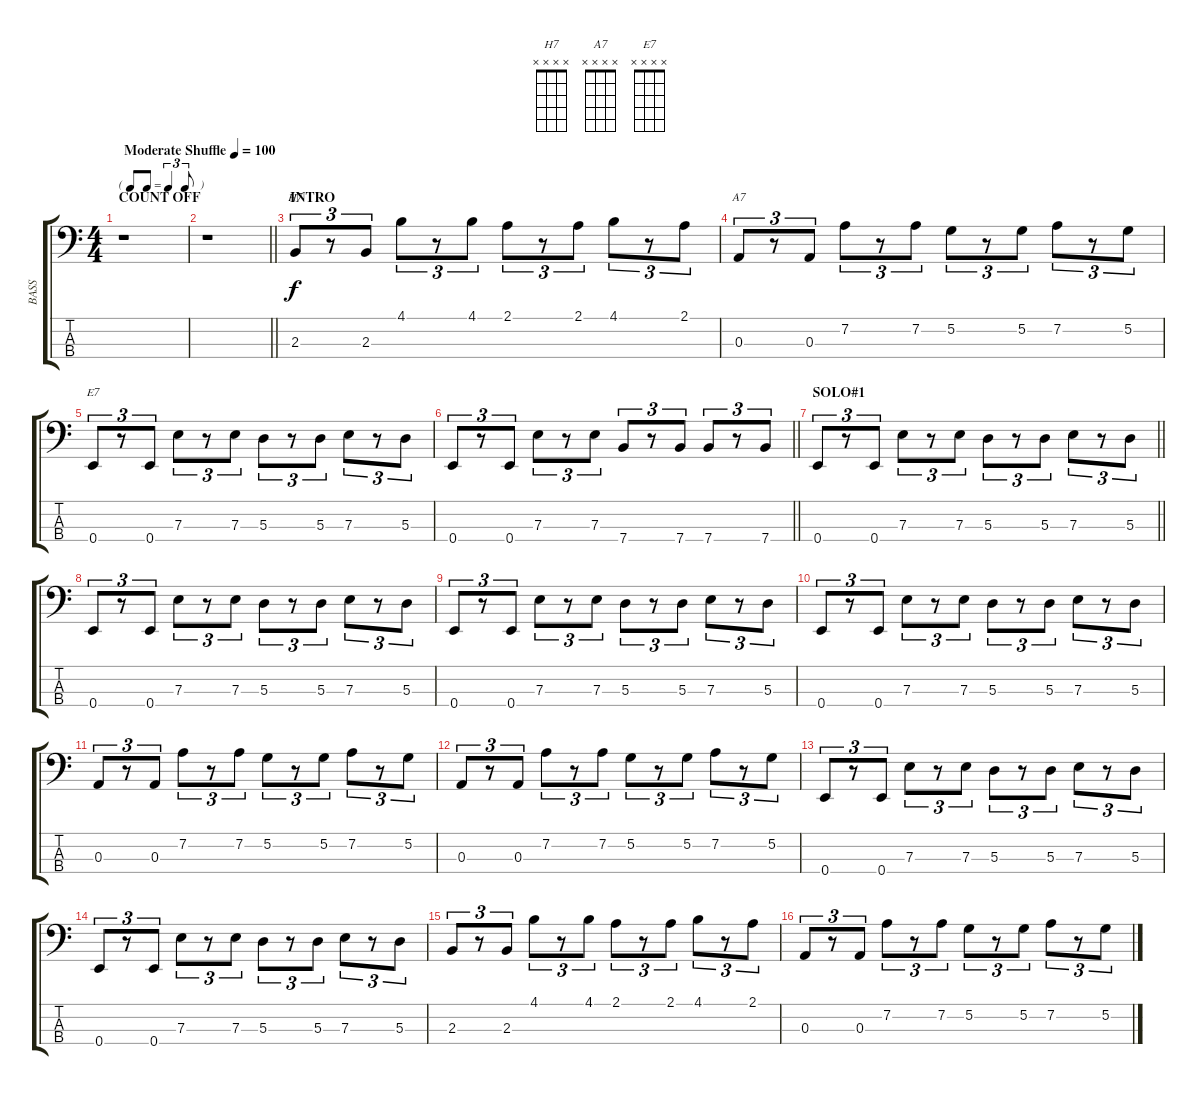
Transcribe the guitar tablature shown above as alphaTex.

\track ("BASS" "BASS") {instrument fretlessbass}
\staff {score tabs}
\tuning (G2 D2 A1 E1) {hide}
\chord ("H7" x x x x)
\chord ("A7" x x x x)
\chord ("E7" x x x x)
\ts (4 4)
\tf triplet8th
\section ("" "COUNT OFF")
\tempo (100 "Moderate Shuffle")
\clef f4
\ks c
r.1{dy f instrument fretlessbass} |
\barLineRight lightlight
r.1 |
\section ("" "INTRO")
2.3.8{tu (3 2) ch "H7"} r.8{tu (3 2)} 2.3.8{tu (3 2)} 4.1.8{tu (3 2)} r.8{tu (3 2)} 4.1.8{tu (3 2)} 2.1.8{tu (3 2)} r.8{tu (3 2)} 2.1.8{tu (3 2)} 4.1.8{tu (3 2)} r.8{tu (3 2)} 2.1.8{tu (3 2)} |
0.3.8{tu (3 2) ch "A7"} r.8{tu (3 2)} 0.3.8{tu (3 2)} 7.2.8{tu (3 2)} r.8{tu (3 2)} 7.2.8{tu (3 2)} 5.2.8{tu (3 2)} r.8{tu (3 2)} 5.2.8{tu (3 2)} 7.2.8{tu (3 2)} r.8{tu (3 2)} 5.2.8{tu (3 2)} |
0.4.8{tu (3 2) ch "E7"} r.8{tu (3 2)} 0.4.8{tu (3 2)} 7.3.8{tu (3 2)} r.8{tu (3 2)} 7.3.8{tu (3 2)} 5.3.8{tu (3 2)} r.8{tu (3 2)} 5.3.8{tu (3 2)} 7.3.8{tu (3 2)} r.8{tu (3 2)} 5.3.8{tu (3 2)} |
\barLineRight lightlight
0.4.8{tu (3 2)} r.8{tu (3 2)} 0.4.8{tu (3 2)} 7.3.8{tu (3 2)} r.8{tu (3 2)} 7.3.8{tu (3 2)} 7.4.8{tu (3 2)} r.8{tu (3 2)} 7.4.8{tu (3 2)} 7.4.8{tu (3 2)} r.8{tu (3 2)} 7.4.8{tu (3 2)} |
\section ("" "SOLO#1")
\barLineRight lightlight
0.4.8{tu (3 2)} r.8{tu (3 2)} 0.4.8{tu (3 2)} 7.3.8{tu (3 2)} r.8{tu (3 2)} 7.3.8{tu (3 2)} 5.3.8{tu (3 2)} r.8{tu (3 2)} 5.3.8{tu (3 2)} 7.3.8{tu (3 2)} r.8{tu (3 2)} 5.3.8{tu (3 2)} |
0.4.8{tu (3 2)} r.8{tu (3 2)} 0.4.8{tu (3 2)} 7.3.8{tu (3 2)} r.8{tu (3 2)} 7.3.8{tu (3 2)} 5.3.8{tu (3 2)} r.8{tu (3 2)} 5.3.8{tu (3 2)} 7.3.8{tu (3 2)} r.8{tu (3 2)} 5.3.8{tu (3 2)} |
0.4.8{tu (3 2)} r.8{tu (3 2)} 0.4.8{tu (3 2)} 7.3.8{tu (3 2)} r.8{tu (3 2)} 7.3.8{tu (3 2)} 5.3.8{tu (3 2)} r.8{tu (3 2)} 5.3.8{tu (3 2)} 7.3.8{tu (3 2)} r.8{tu (3 2)} 5.3.8{tu (3 2)} |
0.4.8{tu (3 2)} r.8{tu (3 2)} 0.4.8{tu (3 2)} 7.3.8{tu (3 2)} r.8{tu (3 2)} 7.3.8{tu (3 2)} 5.3.8{tu (3 2)} r.8{tu (3 2)} 5.3.8{tu (3 2)} 7.3.8{tu (3 2)} r.8{tu (3 2)} 5.3.8{tu (3 2)} |
0.3.8{tu (3 2)} r.8{tu (3 2)} 0.3.8{tu (3 2)} 7.2.8{tu (3 2)} r.8{tu (3 2)} 7.2.8{tu (3 2)} 5.2.8{tu (3 2)} r.8{tu (3 2)} 5.2.8{tu (3 2)} 7.2.8{tu (3 2)} r.8{tu (3 2)} 5.2.8{tu (3 2)} |
0.3.8{tu (3 2)} r.8{tu (3 2)} 0.3.8{tu (3 2)} 7.2.8{tu (3 2)} r.8{tu (3 2)} 7.2.8{tu (3 2)} 5.2.8{tu (3 2)} r.8{tu (3 2)} 5.2.8{tu (3 2)} 7.2.8{tu (3 2)} r.8{tu (3 2)} 5.2.8{tu (3 2)} |
0.4.8{tu (3 2)} r.8{tu (3 2)} 0.4.8{tu (3 2)} 7.3.8{tu (3 2)} r.8{tu (3 2)} 7.3.8{tu (3 2)} 5.3.8{tu (3 2)} r.8{tu (3 2)} 5.3.8{tu (3 2)} 7.3.8{tu (3 2)} r.8{tu (3 2)} 5.3.8{tu (3 2)} |
0.4.8{tu (3 2)} r.8{tu (3 2)} 0.4.8{tu (3 2)} 7.3.8{tu (3 2)} r.8{tu (3 2)} 7.3.8{tu (3 2)} 5.3.8{tu (3 2)} r.8{tu (3 2)} 5.3.8{tu (3 2)} 7.3.8{tu (3 2)} r.8{tu (3 2)} 5.3.8{tu (3 2)} |
2.3.8{tu (3 2)} r.8{tu (3 2)} 2.3.8{tu (3 2)} 4.1.8{tu (3 2)} r.8{tu (3 2)} 4.1.8{tu (3 2)} 2.1.8{tu (3 2)} r.8{tu (3 2)} 2.1.8{tu (3 2)} 4.1.8{tu (3 2)} r.8{tu (3 2)} 2.1.8{tu (3 2)} |
0.3.8{tu (3 2)} r.8{tu (3 2)} 0.3.8{tu (3 2)} 7.2.8{tu (3 2)} r.8{tu (3 2)} 7.2.8{tu (3 2)} 5.2.8{tu (3 2)} r.8{tu (3 2)} 5.2.8{tu (3 2)} 7.2.8{tu (3 2)} r.8{tu (3 2)} 5.2.8{tu (3 2)}
